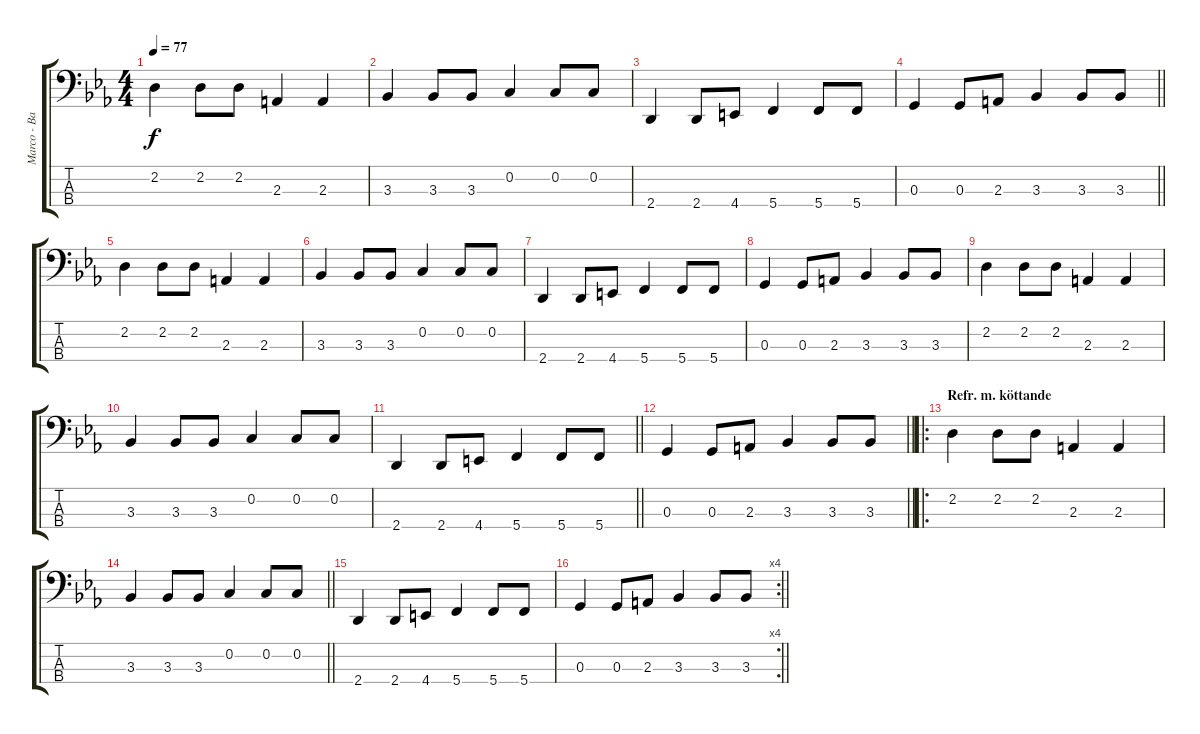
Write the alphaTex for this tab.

\track ("Marco - Bass" "Marco - Ba") {instrument electricbassfinger}
\staff {score tabs}
\tuning (F2 C2 G1 C1) {hide}
\ts (4 4)
\tempo 77
\clef f4
\ks cminor
2.2.4{dy f} 2.2.8 2.2.8 2.3.4 2.3.4 |
3.3.4 3.3.8 3.3.8 0.2.4 0.2.8 0.2.8 |
2.4.4 2.4.8 4.4.8 5.4.4 5.4.8 5.4.8 |
\barLineRight lightlight
0.3.4 0.3.8 2.3.8 3.3.4 3.3.8 3.3.8 |
2.2.4 2.2.8 2.2.8 2.3.4 2.3.4 |
3.3.4 3.3.8 3.3.8 0.2.4 0.2.8 0.2.8 |
2.4.4 2.4.8 4.4.8 5.4.4 5.4.8 5.4.8 |
0.3.4 0.3.8 2.3.8 3.3.4 3.3.8 3.3.8 |
2.2.4 2.2.8 2.2.8 2.3.4 2.3.4 |
3.3.4 3.3.8 3.3.8 0.2.4 0.2.8 0.2.8 |
\barLineRight lightlight
2.4.4 2.4.8 4.4.8 5.4.4 5.4.8 5.4.8 |
\barLineRight lightlight
0.3.4 0.3.8 2.3.8 3.3.4 3.3.8 3.3.8 |
\ro
\section ("" "Refr. m. köttande")
2.2.4 2.2.8 2.2.8 2.3.4 2.3.4 |
\barLineRight lightlight
3.3.4 3.3.8 3.3.8 0.2.4 0.2.8 0.2.8 |
2.4.4 2.4.8 4.4.8 5.4.4 5.4.8 5.4.8 |
\rc 4
\barLineRight lightlight
0.3.4 0.3.8 2.3.8 3.3.4 3.3.8 3.3.8
